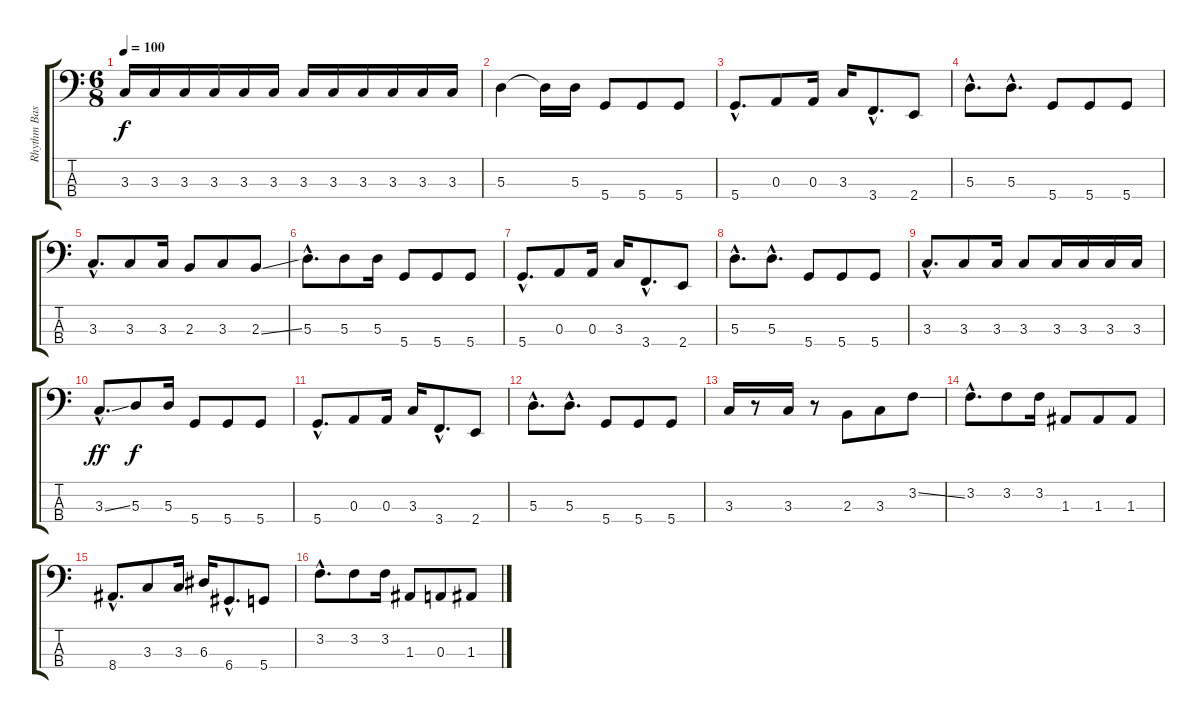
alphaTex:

\track ("Rhythm Bass" "Rhythm Bas") {instrument electricbasspick}
\staff {score tabs}
\tuning (G2 D2 A1 D1) {hide}
\ts (6 8)
\tempo 100
\clef f4
\ks c
3.3.16{dy f} 3.3.16 3.3.16 3.3.16 3.3.16 3.3.16 3.3.16 3.3.16 3.3.16 3.3.16 3.3.16 3.3.16 |
5.3.4 5.3{t}.16 5.3.16 5.4.8 5.4.8 5.4.8 |
5.4{hac}.8{d} 0.3.8 0.3.16 3.3.16 3.4{hac}.8{d} 2.4.8 |
5.3{hac}.8{d} 5.3{hac}.8{d} 5.4.8 5.4.8 5.4.8 |
3.3{hac}.8{d} 3.3.8 3.3.16 2.3.8 3.3.8 2.3{ss}.8 |
5.3{hac}.8{d} 5.3.8 5.3.16 5.4.8 5.4.8 5.4.8 |
5.4{hac}.8{d} 0.3.8 0.3.16 3.3.16 3.4{hac}.8{d} 2.4.8 |
5.3{hac}.8{d} 5.3{hac}.8{d} 5.4.8 5.4.8 5.4.8 |
3.3{hac}.8{d} 3.3.8 3.3.16 3.3.8 3.3.16 3.3.16 3.3.16 3.3.16 |
3.3{ss hac}.8{d dy ff} 5.3.8{dy f} 5.3.16 5.4.8 5.4.8 5.4.8 |
5.4{hac}.8{d} 0.3.8 0.3.16 3.3.16 3.4{hac}.8{d} 2.4.8 |
5.3{hac}.8{d} 5.3{hac}.8{d} 5.4.8 5.4.8 5.4.8 |
3.3.16 r.8 3.3.16 r.8 2.3.8 3.3.8 3.2{ss}.8 |
3.2{hac}.8{d} 3.2.8 3.2.16 1.3.8 1.3.8 1.3.8 |
8.4{hac}.8{d} 3.3.8 3.3.16 6.3.16 6.4{hac}.8{d} 5.4.8 |
3.2{hac}.8{d} 3.2.8 3.2.16 1.3.8 0.3.8 1.3.8
